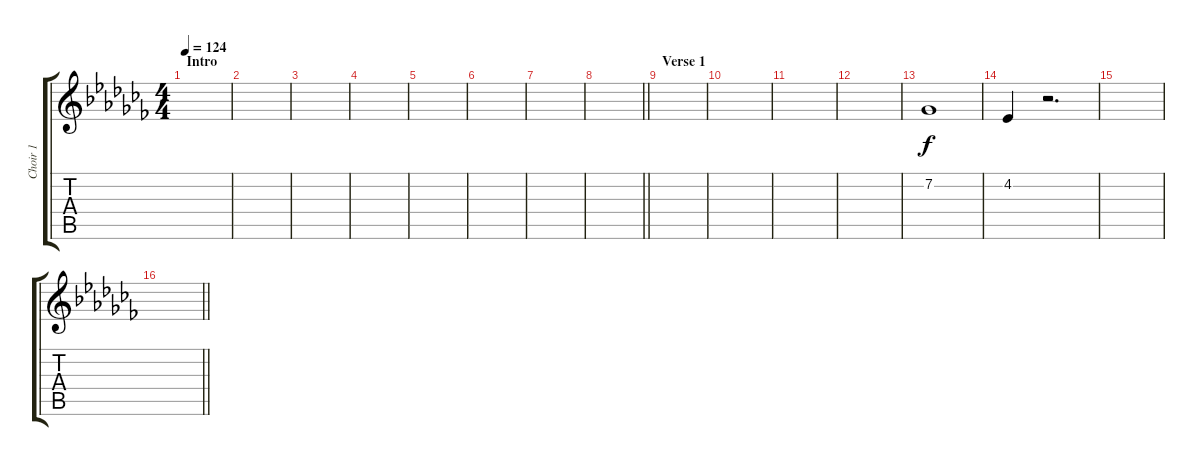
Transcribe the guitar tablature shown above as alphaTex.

\track ("Choir 1" "Choir 1") {instrument choiraahs}
\staff {score tabs}
\tuning (E4 B3 G3 D3 A2 E2) {hide}
\ts (4 4)
\section ("" "Intro")
\tempo 124
\clef g2
\ks cb
|
|
|
|
|
|
|
\barLineRight lightlight
|
\section ("" "Verse 1")
|
|
|
|
7.2.1 |
4.2.4 r.2{d} |
|
\barLineRight lightlight
